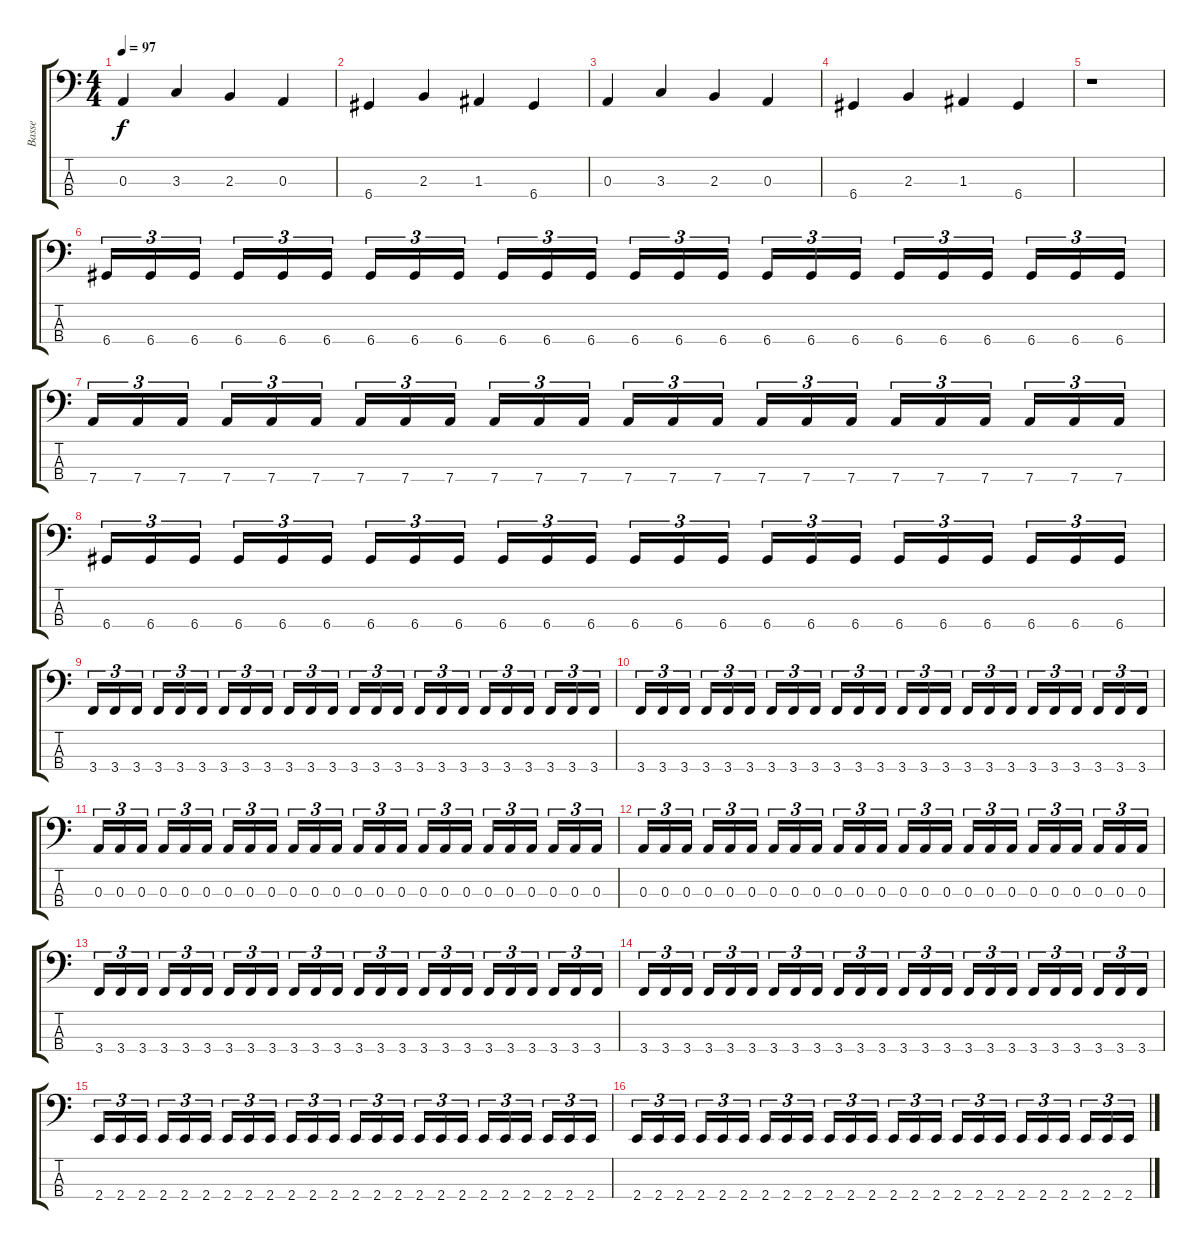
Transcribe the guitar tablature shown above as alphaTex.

\track ("Basse" "Basse") {instrument electricbassfinger}
\staff {score tabs}
\tuning (G2 D2 A1 D1) {hide}
\ts (4 4)
\tempo 97
\clef f4
\ks c
0.3.4{dy f instrument electricbassfinger} 3.3.4 2.3.4 0.3.4 |
6.4.4 2.3.4 1.3.4 6.4.4 |
0.3.4 3.3.4 2.3.4 0.3.4 |
6.4.4 2.3.4 1.3.4 6.4.4 |
r.1 |
6.4.16{tu (3 2)} 6.4.16{tu (3 2)} 6.4.16{tu (3 2)} 6.4.16{tu (3 2)} 6.4.16{tu (3 2)} 6.4.16{tu (3 2)} 6.4.16{tu (3 2)} 6.4.16{tu (3 2)} 6.4.16{tu (3 2)} 6.4.16{tu (3 2)} 6.4.16{tu (3 2)} 6.4.16{tu (3 2)} 6.4.16{tu (3 2)} 6.4.16{tu (3 2)} 6.4.16{tu (3 2)} 6.4.16{tu (3 2)} 6.4.16{tu (3 2)} 6.4.16{tu (3 2)} 6.4.16{tu (3 2)} 6.4.16{tu (3 2)} 6.4.16{tu (3 2)} 6.4.16{tu (3 2)} 6.4.16{tu (3 2)} 6.4.16{tu (3 2)} |
7.4.16{tu (3 2)} 7.4.16{tu (3 2)} 7.4.16{tu (3 2)} 7.4.16{tu (3 2)} 7.4.16{tu (3 2)} 7.4.16{tu (3 2)} 7.4.16{tu (3 2)} 7.4.16{tu (3 2)} 7.4.16{tu (3 2)} 7.4.16{tu (3 2)} 7.4.16{tu (3 2)} 7.4.16{tu (3 2)} 7.4.16{tu (3 2)} 7.4.16{tu (3 2)} 7.4.16{tu (3 2)} 7.4.16{tu (3 2)} 7.4.16{tu (3 2)} 7.4.16{tu (3 2)} 7.4.16{tu (3 2)} 7.4.16{tu (3 2)} 7.4.16{tu (3 2)} 7.4.16{tu (3 2)} 7.4.16{tu (3 2)} 7.4.16{tu (3 2)} |
6.4.16{tu (3 2)} 6.4.16{tu (3 2)} 6.4.16{tu (3 2)} 6.4.16{tu (3 2)} 6.4.16{tu (3 2)} 6.4.16{tu (3 2)} 6.4.16{tu (3 2)} 6.4.16{tu (3 2)} 6.4.16{tu (3 2)} 6.4.16{tu (3 2)} 6.4.16{tu (3 2)} 6.4.16{tu (3 2)} 6.4.16{tu (3 2)} 6.4.16{tu (3 2)} 6.4.16{tu (3 2)} 6.4.16{tu (3 2)} 6.4.16{tu (3 2)} 6.4.16{tu (3 2)} 6.4.16{tu (3 2)} 6.4.16{tu (3 2)} 6.4.16{tu (3 2)} 6.4.16{tu (3 2)} 6.4.16{tu (3 2)} 6.4.16{tu (3 2)} |
3.4.16{tu (3 2)} 3.4.16{tu (3 2)} 3.4.16{tu (3 2)} 3.4.16{tu (3 2)} 3.4.16{tu (3 2)} 3.4.16{tu (3 2)} 3.4.16{tu (3 2)} 3.4.16{tu (3 2)} 3.4.16{tu (3 2)} 3.4.16{tu (3 2)} 3.4.16{tu (3 2)} 3.4.16{tu (3 2)} 3.4.16{tu (3 2)} 3.4.16{tu (3 2)} 3.4.16{tu (3 2)} 3.4.16{tu (3 2)} 3.4.16{tu (3 2)} 3.4.16{tu (3 2)} 3.4.16{tu (3 2)} 3.4.16{tu (3 2)} 3.4.16{tu (3 2)} 3.4.16{tu (3 2)} 3.4.16{tu (3 2)} 3.4.16{tu (3 2)} |
3.4.16{tu (3 2)} 3.4.16{tu (3 2)} 3.4.16{tu (3 2)} 3.4.16{tu (3 2)} 3.4.16{tu (3 2)} 3.4.16{tu (3 2)} 3.4.16{tu (3 2)} 3.4.16{tu (3 2)} 3.4.16{tu (3 2)} 3.4.16{tu (3 2)} 3.4.16{tu (3 2)} 3.4.16{tu (3 2)} 3.4.16{tu (3 2)} 3.4.16{tu (3 2)} 3.4.16{tu (3 2)} 3.4.16{tu (3 2)} 3.4.16{tu (3 2)} 3.4.16{tu (3 2)} 3.4.16{tu (3 2)} 3.4.16{tu (3 2)} 3.4.16{tu (3 2)} 3.4.16{tu (3 2)} 3.4.16{tu (3 2)} 3.4.16{tu (3 2)} |
0.3.16{tu (3 2)} 0.3.16{tu (3 2)} 0.3.16{tu (3 2)} 0.3.16{tu (3 2)} 0.3.16{tu (3 2)} 0.3.16{tu (3 2)} 0.3.16{tu (3 2)} 0.3.16{tu (3 2)} 0.3.16{tu (3 2)} 0.3.16{tu (3 2)} 0.3.16{tu (3 2)} 0.3.16{tu (3 2)} 0.3.16{tu (3 2)} 0.3.16{tu (3 2)} 0.3.16{tu (3 2)} 0.3.16{tu (3 2)} 0.3.16{tu (3 2)} 0.3.16{tu (3 2)} 0.3.16{tu (3 2)} 0.3.16{tu (3 2)} 0.3.16{tu (3 2)} 0.3.16{tu (3 2)} 0.3.16{tu (3 2)} 0.3.16{tu (3 2)} |
0.3.16{tu (3 2)} 0.3.16{tu (3 2)} 0.3.16{tu (3 2)} 0.3.16{tu (3 2)} 0.3.16{tu (3 2)} 0.3.16{tu (3 2)} 0.3.16{tu (3 2)} 0.3.16{tu (3 2)} 0.3.16{tu (3 2)} 0.3.16{tu (3 2)} 0.3.16{tu (3 2)} 0.3.16{tu (3 2)} 0.3.16{tu (3 2)} 0.3.16{tu (3 2)} 0.3.16{tu (3 2)} 0.3.16{tu (3 2)} 0.3.16{tu (3 2)} 0.3.16{tu (3 2)} 0.3.16{tu (3 2)} 0.3.16{tu (3 2)} 0.3.16{tu (3 2)} 0.3.16{tu (3 2)} 0.3.16{tu (3 2)} 0.3.16{tu (3 2)} |
3.4.16{tu (3 2)} 3.4.16{tu (3 2)} 3.4.16{tu (3 2)} 3.4.16{tu (3 2)} 3.4.16{tu (3 2)} 3.4.16{tu (3 2)} 3.4.16{tu (3 2)} 3.4.16{tu (3 2)} 3.4.16{tu (3 2)} 3.4.16{tu (3 2)} 3.4.16{tu (3 2)} 3.4.16{tu (3 2)} 3.4.16{tu (3 2)} 3.4.16{tu (3 2)} 3.4.16{tu (3 2)} 3.4.16{tu (3 2)} 3.4.16{tu (3 2)} 3.4.16{tu (3 2)} 3.4.16{tu (3 2)} 3.4.16{tu (3 2)} 3.4.16{tu (3 2)} 3.4.16{tu (3 2)} 3.4.16{tu (3 2)} 3.4.16{tu (3 2)} |
3.4.16{tu (3 2)} 3.4.16{tu (3 2)} 3.4.16{tu (3 2)} 3.4.16{tu (3 2)} 3.4.16{tu (3 2)} 3.4.16{tu (3 2)} 3.4.16{tu (3 2)} 3.4.16{tu (3 2)} 3.4.16{tu (3 2)} 3.4.16{tu (3 2)} 3.4.16{tu (3 2)} 3.4.16{tu (3 2)} 3.4.16{tu (3 2)} 3.4.16{tu (3 2)} 3.4.16{tu (3 2)} 3.4.16{tu (3 2)} 3.4.16{tu (3 2)} 3.4.16{tu (3 2)} 3.4.16{tu (3 2)} 3.4.16{tu (3 2)} 3.4.16{tu (3 2)} 3.4.16{tu (3 2)} 3.4.16{tu (3 2)} 3.4.16{tu (3 2)} |
2.4.16{tu (3 2)} 2.4.16{tu (3 2)} 2.4.16{tu (3 2)} 2.4.16{tu (3 2)} 2.4.16{tu (3 2)} 2.4.16{tu (3 2)} 2.4.16{tu (3 2)} 2.4.16{tu (3 2)} 2.4.16{tu (3 2)} 2.4.16{tu (3 2)} 2.4.16{tu (3 2)} 2.4.16{tu (3 2)} 2.4.16{tu (3 2)} 2.4.16{tu (3 2)} 2.4.16{tu (3 2)} 2.4.16{tu (3 2)} 2.4.16{tu (3 2)} 2.4.16{tu (3 2)} 2.4.16{tu (3 2)} 2.4.16{tu (3 2)} 2.4.16{tu (3 2)} 2.4.16{tu (3 2)} 2.4.16{tu (3 2)} 2.4.16{tu (3 2)} |
2.4.16{tu (3 2)} 2.4.16{tu (3 2)} 2.4.16{tu (3 2)} 2.4.16{tu (3 2)} 2.4.16{tu (3 2)} 2.4.16{tu (3 2)} 2.4.16{tu (3 2)} 2.4.16{tu (3 2)} 2.4.16{tu (3 2)} 2.4.16{tu (3 2)} 2.4.16{tu (3 2)} 2.4.16{tu (3 2)} 2.4.16{tu (3 2)} 2.4.16{tu (3 2)} 2.4.16{tu (3 2)} 2.4.16{tu (3 2)} 2.4.16{tu (3 2)} 2.4.16{tu (3 2)} 2.4.16{tu (3 2)} 2.4.16{tu (3 2)} 2.4.16{tu (3 2)} 2.4.16{tu (3 2)} 2.4.16{tu (3 2)} 2.4.16{tu (3 2)}
